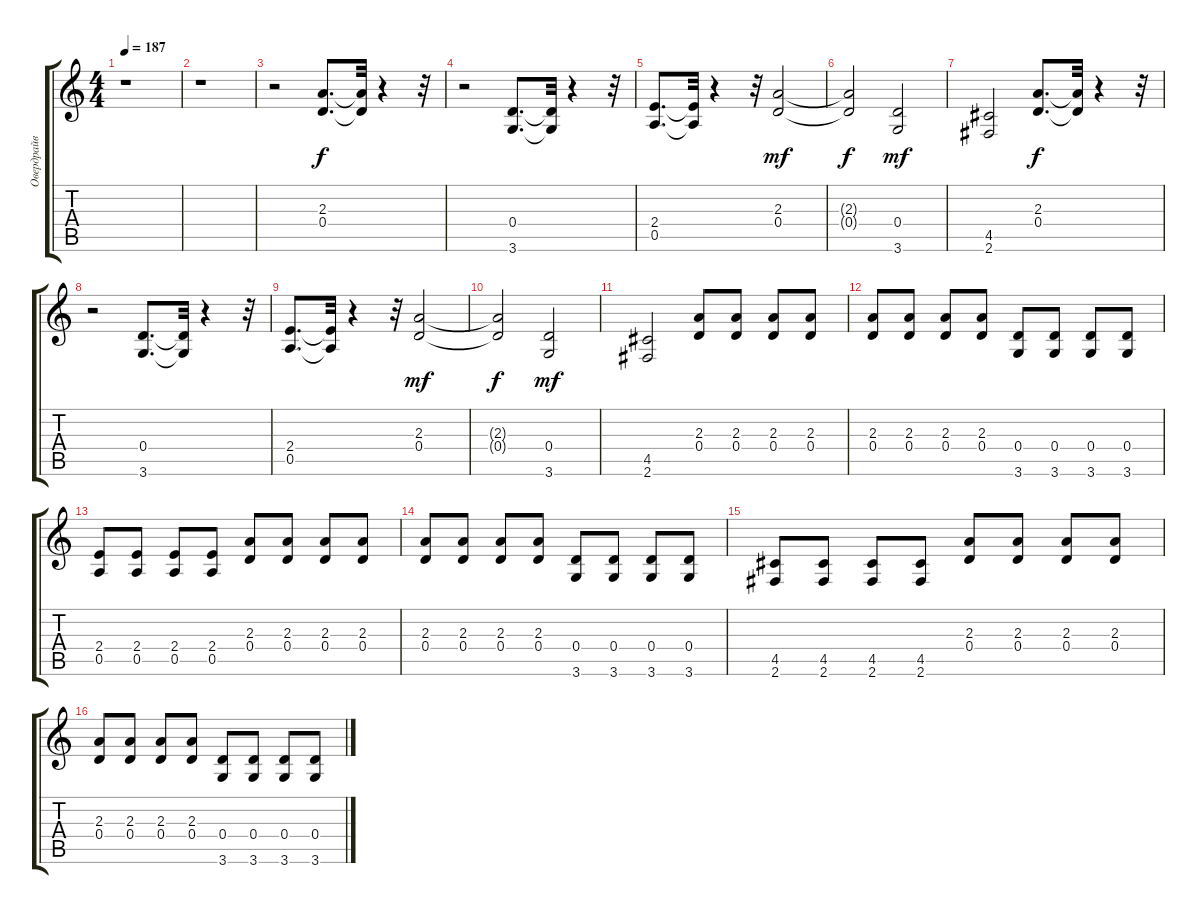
\track ("Овердрайв" "Овердрайв") {instrument overdrivenguitar}
\staff {score tabs}
\tuning (E4 B3 G3 D3 A2 E2) {hide}
\ts (4 4)
\tempo 187
\clef g2
\ks c
r.1{dy mp} |
r.1 |
r.2 (2.3 0.4).8{d dy f} (2.3{t} 0.4{t}).32 r.4 r.32 |
r.2 (0.4 3.6).8{d} (0.4{t} 3.6{t}).32 r.4 r.32 |
(2.4 0.5).8{d} (2.4{t} 0.5{t}).32 r.4 r.32 (2.3 0.4).2{dy mf} |
(2.3{t} 0.4{t}).2{dy f} (0.4 3.6).2{dy mf} |
(4.5 2.6).2 (2.3 0.4).8{d dy f} (2.3{t} 0.4{t}).32 r.4 r.32 |
r.2 (0.4 3.6).8{d} (0.4{t} 3.6{t}).32 r.4 r.32 |
(2.4 0.5).8{d} (2.4{t} 0.5{t}).32 r.4 r.32 (2.3 0.4).2{dy mf} |
(2.3{t} 0.4{t}).2{dy f} (0.4 3.6).2{dy mf} |
(4.5 2.6).2 (2.3 0.4).8 (2.3 0.4).8 (2.3 0.4).8 (2.3 0.4).8 |
(2.3 0.4).8 (2.3 0.4).8 (2.3 0.4).8 (2.3 0.4).8 (0.4 3.6).8 (0.4 3.6).8 (0.4 3.6).8 (0.4 3.6).8 |
(2.4 0.5).8 (2.4 0.5).8 (2.4 0.5).8 (2.4 0.5).8 (2.3 0.4).8 (2.3 0.4).8 (2.3 0.4).8 (2.3 0.4).8 |
(2.3 0.4).8 (2.3 0.4).8 (2.3 0.4).8 (2.3 0.4).8 (0.4 3.6).8 (0.4 3.6).8 (0.4 3.6).8 (0.4 3.6).8 |
(4.5 2.6).8 (4.5 2.6).8 (4.5 2.6).8 (4.5 2.6).8 (2.3 0.4).8 (2.3 0.4).8 (2.3 0.4).8 (2.3 0.4).8 |
(2.3 0.4).8 (2.3 0.4).8 (2.3 0.4).8 (2.3 0.4).8 (0.4 3.6).8 (0.4 3.6).8 (0.4 3.6).8 (0.4 3.6).8
